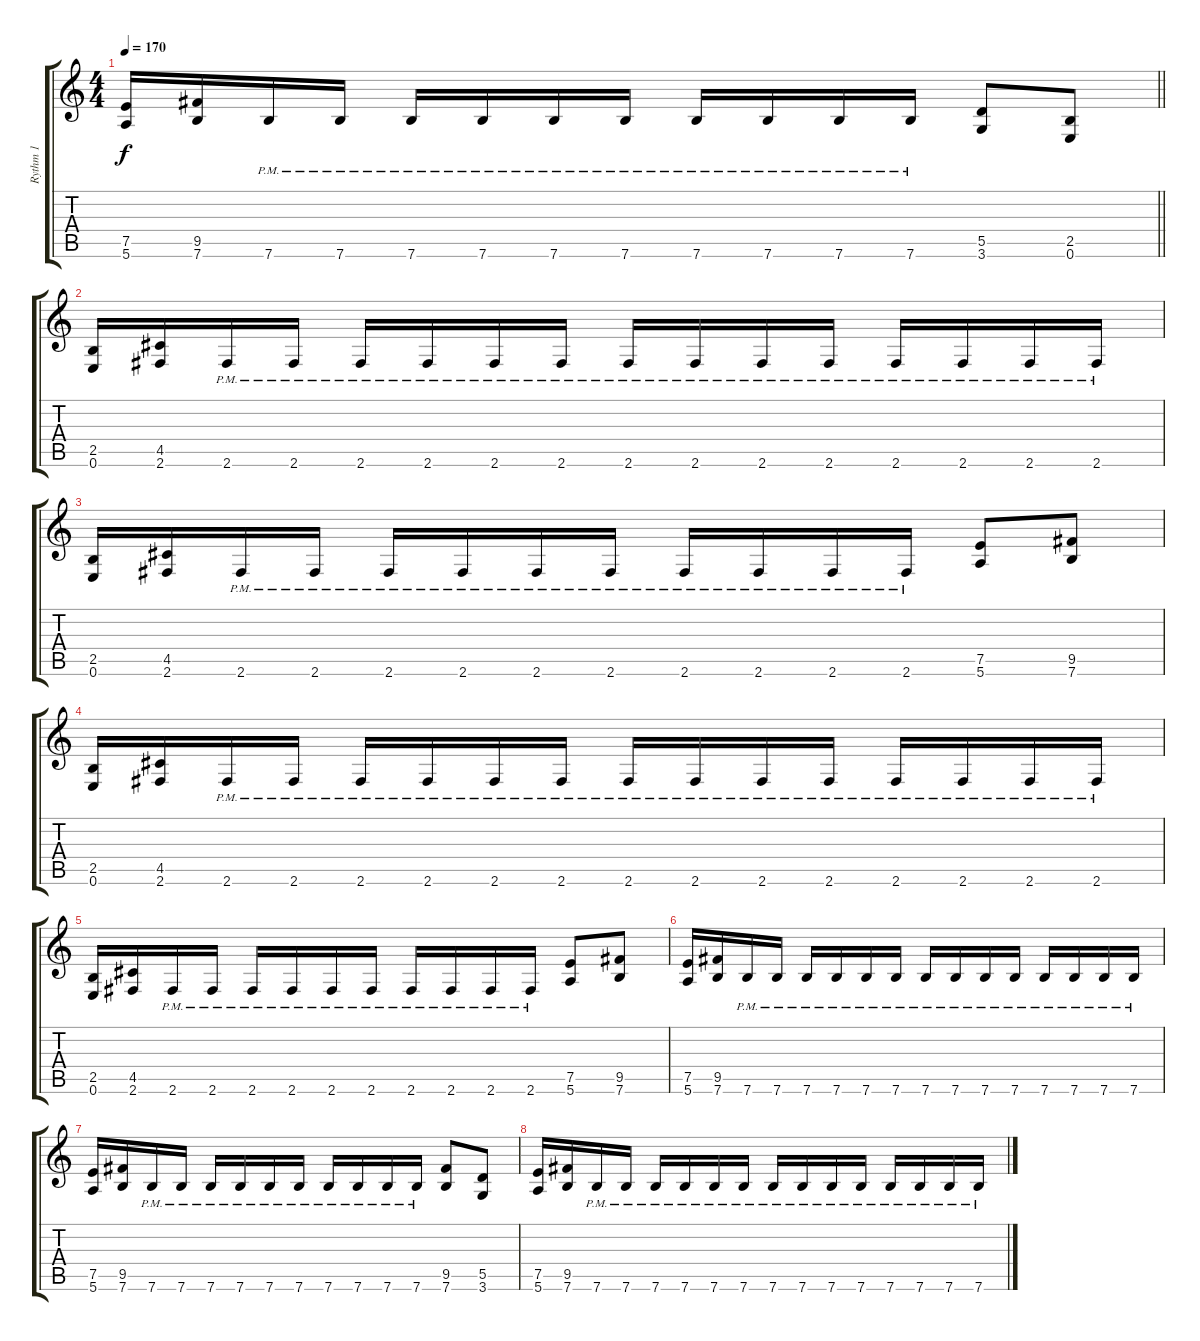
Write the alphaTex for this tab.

\track ("Rythm 1" "Rythm 1") {instrument overdrivenguitar}
\staff {score tabs}
\tuning (E4 B3 G3 D3 A2 E2) {hide}
\ts (4 4)
\tempo 170
\clef g2
\barLineRight lightlight
\ks c
(7.5 5.6).16{dy f} (9.5 7.6).16 7.6{pm}.16 7.6{pm}.16 7.6{pm}.16 7.6{pm}.16 7.6{pm}.16 7.6{pm}.16 7.6{pm}.16 7.6{pm}.16 7.6{pm}.16 7.6{pm}.16 (5.5 3.6).8 (2.5 0.6).8 |
(2.5 0.6).16 (4.5 2.6).16 2.6{pm}.16 2.6{pm}.16 2.6{pm}.16 2.6{pm}.16 2.6{pm}.16 2.6{pm}.16 2.6{pm}.16 2.6{pm}.16 2.6{pm}.16 2.6{pm}.16 2.6{pm}.16 2.6{pm}.16 2.6{pm}.16 2.6{pm}.16 |
(2.5 0.6).16 (4.5 2.6).16 2.6{pm}.16 2.6{pm}.16 2.6{pm}.16 2.6{pm}.16 2.6{pm}.16 2.6{pm}.16 2.6{pm}.16 2.6{pm}.16 2.6{pm}.16 2.6{pm}.16 (7.5 5.6).8 (9.5 7.6).8 |
(2.5 0.6).16 (4.5 2.6).16 2.6{pm}.16 2.6{pm}.16 2.6{pm}.16 2.6{pm}.16 2.6{pm}.16 2.6{pm}.16 2.6{pm}.16 2.6{pm}.16 2.6{pm}.16 2.6{pm}.16 2.6{pm}.16 2.6{pm}.16 2.6{pm}.16 2.6{pm}.16 |
(2.5 0.6).16 (4.5 2.6).16 2.6{pm}.16 2.6{pm}.16 2.6{pm}.16 2.6{pm}.16 2.6{pm}.16 2.6{pm}.16 2.6{pm}.16 2.6{pm}.16 2.6{pm}.16 2.6{pm}.16 (7.5 5.6).8 (9.5 7.6).8 |
(7.5 5.6).16 (9.5 7.6).16 7.6{pm}.16 7.6{pm}.16 7.6{pm}.16 7.6{pm}.16 7.6{pm}.16 7.6{pm}.16 7.6{pm}.16 7.6{pm}.16 7.6{pm}.16 7.6{pm}.16 7.6{pm}.16 7.6{pm}.16 7.6{pm}.16 7.6{pm}.16 |
(7.5 5.6).16 (9.5 7.6).16 7.6{pm}.16 7.6{pm}.16 7.6{pm}.16 7.6{pm}.16 7.6{pm}.16 7.6{pm}.16 7.6{pm}.16 7.6{pm}.16 7.6{pm}.16 7.6{pm}.16 (9.5 7.6).8 (5.5 3.6).8 |
(7.5 5.6).16 (9.5 7.6).16 7.6{pm}.16 7.6{pm}.16 7.6{pm}.16 7.6{pm}.16 7.6{pm}.16 7.6{pm}.16 7.6{pm}.16 7.6{pm}.16 7.6{pm}.16 7.6{pm}.16 7.6{pm}.16 7.6{pm}.16 7.6{pm}.16 7.6{pm}.16
